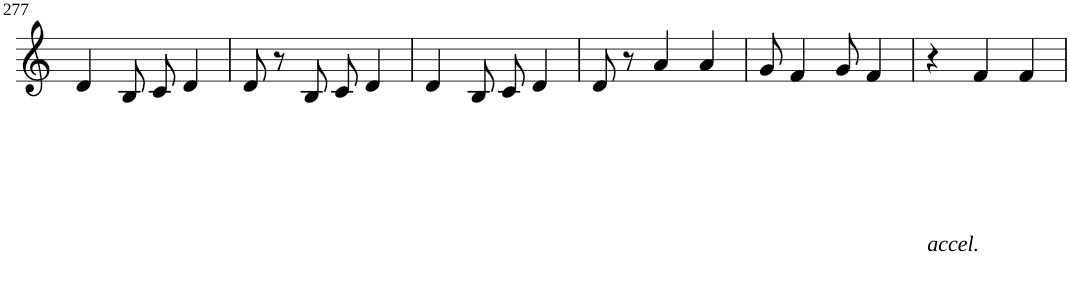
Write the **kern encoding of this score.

**kern
*part1
*staff1
*I"Violin
!!LO:PB:g=z
*clefG2
*k[]
*M6/8
=277
4d/
8B/
8c/
4d/
=278
8d/
8r
8B/
8c/
4d/
=279
4d/
8B/
8c/
4d/
=280
8d/
8r
4a/
4a/
=281
8g/
4f/
8g/
4f/
=282
!LO:TX:b:i:t=accel.
4r
4f/
4f/
=
*-
